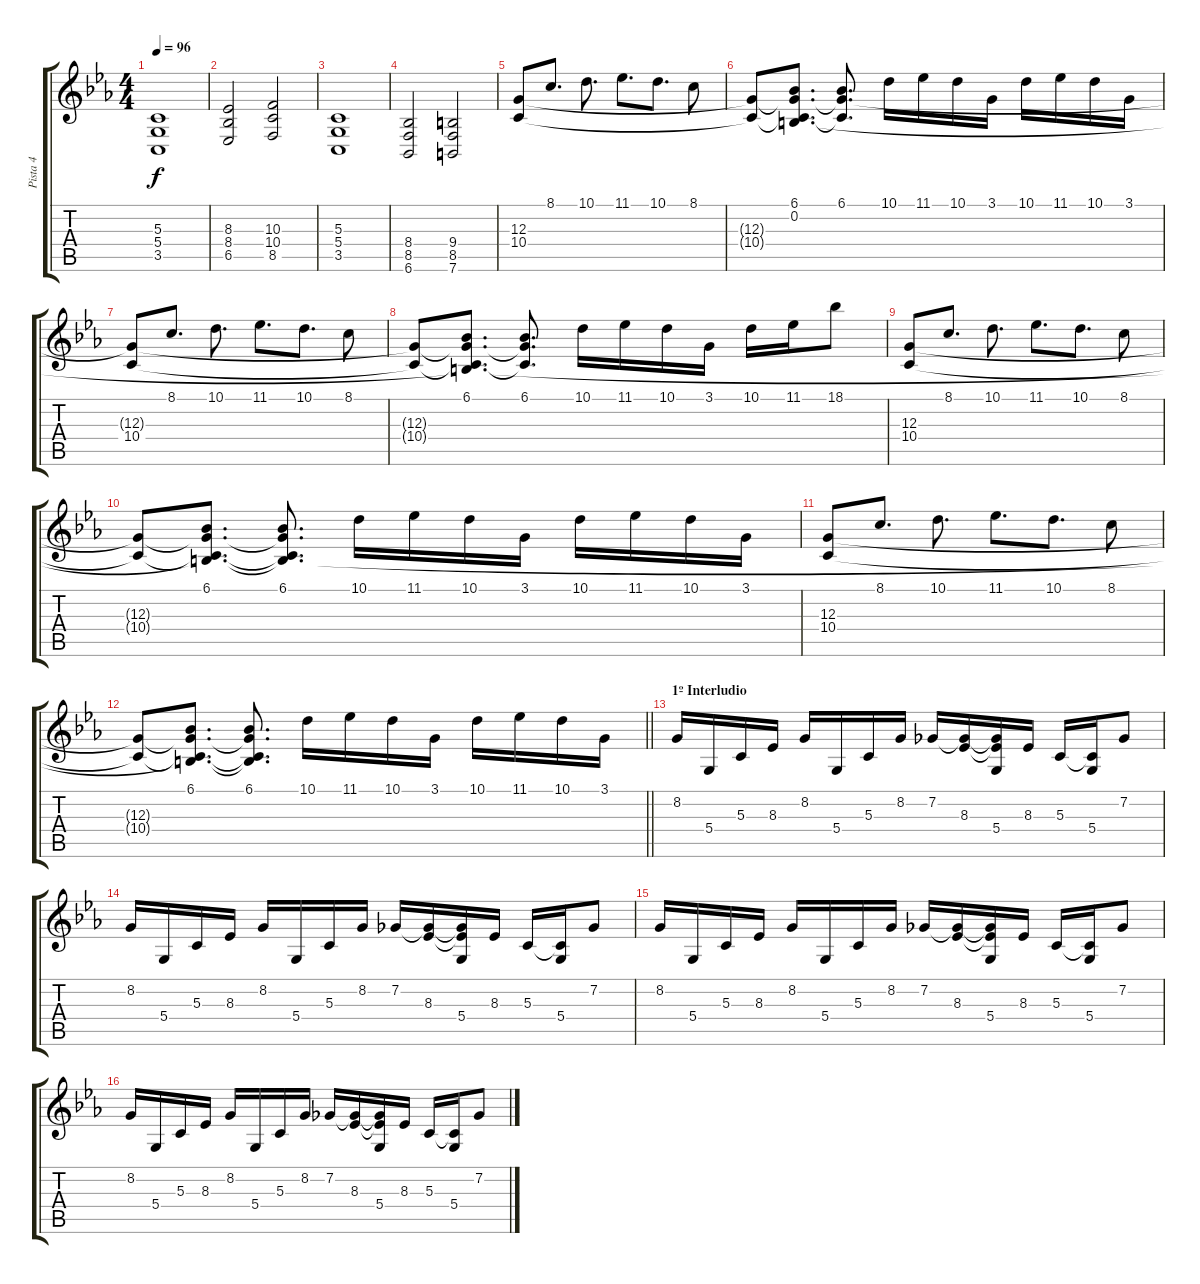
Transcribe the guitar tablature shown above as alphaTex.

\track ("Pista 4" "Pista 4") {instrument stringensemble1}
\staff {score tabs}
\tuning (E4 B3 G3 D3 A2 E2) {hide}
\ts (4 4)
\tempo 96
\clef g2
\ks eb
(5.3 5.4 3.5).1{dy f} |
(8.3 8.4 6.5).2 (10.3 10.4 8.5).2 |
(5.3 5.4 3.5).1 |
(8.4 8.5 6.6).2 (9.4 8.5 7.6).2 |
(12.3 10.4).8 8.1.8{d} 10.1.8{d} 11.1.8{d} 10.1.8{d} 8.1.8 |
(12.3{t} 10.4{t}).8 (6.1 0.2 12.3{t} 10.4{t}).8{d} (6.1 12.3{t} 10.4{t}).8{d} 10.1.16 11.1.16 10.1.16 3.1.16 10.1.16 11.1.16 10.1.16 3.1.16 |
(12.3{t} 10.4).8 8.1.8{d} 10.1.8{d} 11.1.8{d} 10.1.8{d} 8.1.8 |
(12.3{t} 10.4{t}).8 (6.1 0.2{t} 12.3{t} 10.4{t}).8{d} (6.1 12.3{t} 10.4{t}).8{d} 10.1.16 11.1.16 10.1.16 3.1.16 10.1.16 11.1.16 18.1.8 |
(12.3 10.4).8 8.1.8{d} 10.1.8{d} 11.1.8{d} 10.1.8{d} 8.1.8 |
(12.3{t} 10.4{t}).8 (6.1 0.2{t} 12.3{t} 10.4{t}).8{d} (6.1 0.2{t} 12.3{t} 10.4{t}).8{d} 10.1.16 11.1.16 10.1.16 3.1.16 10.1.16 11.1.16 10.1.16 3.1.16 |
(12.3 10.4).8 8.1.8{d} 10.1.8{d} 11.1.8{d} 10.1.8{d} 8.1.8 |
\barLineRight lightlight
(12.3{t} 10.4{t}).8 (6.1 0.2{t} 12.3{t} 10.4{t}).8{d} (6.1 0.2{t} 12.3{t} 10.4{t}).8{d} 10.1.16 11.1.16 10.1.16 3.1.16 10.1.16 11.1.16 10.1.16 3.1.16 |
\section ("" "1º Interludio ")
8.2.16{volume 13 instrument electricgrandpiano} 5.4.16 5.3.16 8.3.16 8.2.16 5.4.16 5.3.16 8.2.16 7.2.16 (7.2{t} 8.3).16 (7.2{t} 8.3{t} 5.4).16 8.3.16 5.3.16 (5.3{t} 5.4).16 7.2.8 |
8.2.16{volume 13 instrument electricgrandpiano} 5.4.16 5.3.16 8.3.16 8.2.16 5.4.16 5.3.16 8.2.16 7.2.16 (7.2{t} 8.3).16 (7.2{t} 8.3{t} 5.4).16 8.3.16 5.3.16 (5.3{t} 5.4).16 7.2.8 |
8.2.16{volume 13 instrument electricgrandpiano} 5.4.16 5.3.16 8.3.16 8.2.16 5.4.16 5.3.16 8.2.16 7.2.16 (7.2{t} 8.3).16 (7.2{t} 8.3{t} 5.4).16 8.3.16 5.3.16 (5.3{t} 5.4).16 7.2.8 |
8.2.16{volume 13 instrument electricgrandpiano} 5.4.16 5.3.16 8.3.16 8.2.16 5.4.16 5.3.16 8.2.16 7.2.16 (7.2{t} 8.3).16 (7.2{t} 8.3{t} 5.4).16 8.3.16 5.3.16 (5.3{t} 5.4).16 7.2.8
